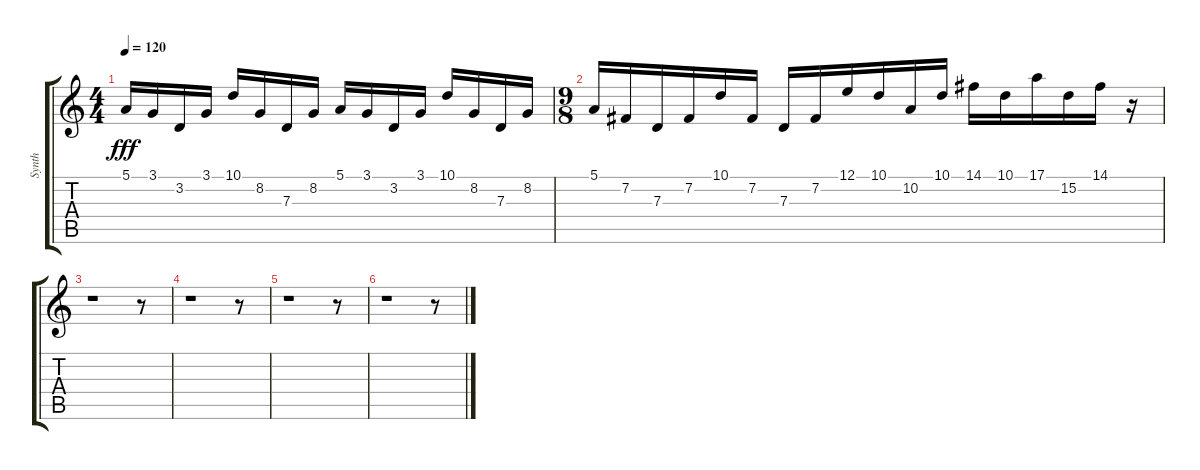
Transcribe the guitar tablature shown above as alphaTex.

\track ("Synth" "Synth") {instrument clavinet}
\staff {score tabs}
\tuning (E4 B3 G3 D3 A2 E2) {hide}
\ts (4 4)
\tempo 120
\clef g2
\ks c
5.1.16{dy fff} 3.1.16 3.2.16 3.1.16 10.1.16 8.2.16 7.3.16 8.2.16 5.1.16 3.1.16 3.2.16 3.1.16 10.1.16 8.2.16 7.3.16 8.2.16 |
\ts (9 8)
5.1.16 7.2.16 7.3.16 7.2.16 10.1.16 7.2.16 7.3.16 7.2.16 12.1.16 10.1.16 10.2.16 10.1.16 14.1.16 10.1.16 17.1.16 15.2.16 14.1.16 r.16 |
r.1 r.8 |
r.1 r.8 |
r.1 r.8 |
r.1 r.8
